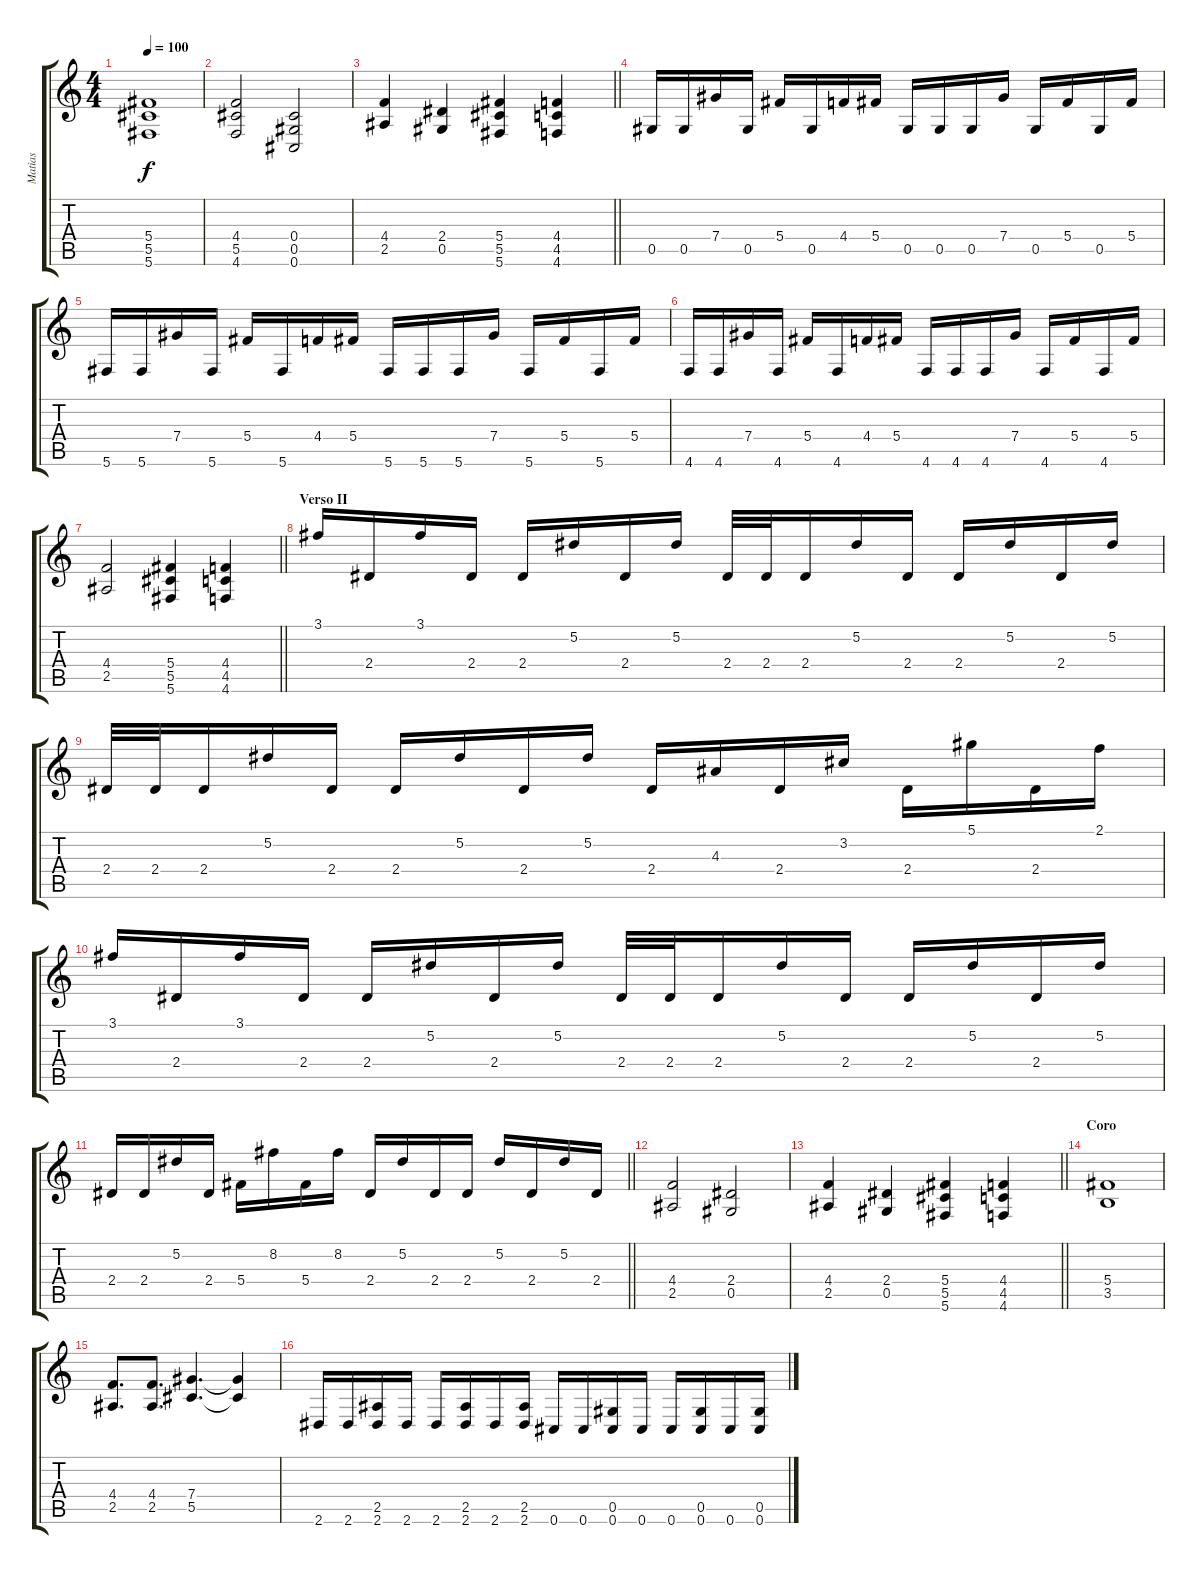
\track ("Matias" "Matias") {instrument distortionguitar}
\staff {score tabs}
\tuning (Eb4 Bb3 Gb3 Db3 Ab2 Db2) {hide}
\ts (4 4)
\tempo 100
\clef g2
\ks c
(5.4 5.5 5.6).1{dy f} |
(4.4 5.5 4.6).2 (0.4 0.5 0.6).2 |
\barLineRight lightlight
(4.4 2.5).4 (2.4 0.5).4 (5.4 5.5 5.6).4 (4.4 4.5 4.6).4 |
0.5.16 0.5.16 7.4.16 0.5.16 5.4.16 0.5.16 4.4.16 5.4.16 0.5.16 0.5.16 0.5.16 7.4.16 0.5.16 5.4.16 0.5.16 5.4.16 |
5.6.16 5.6.16 7.4.16 5.6.16 5.4.16 5.6.16 4.4.16 5.4.16 5.6.16 5.6.16 5.6.16 7.4.16 5.6.16 5.4.16 5.6.16 5.4.16 |
4.6.16 4.6.16 7.4.16 4.6.16 5.4.16 4.6.16 4.4.16 5.4.16 4.6.16 4.6.16 4.6.16 7.4.16 4.6.16 5.4.16 4.6.16 5.4.16 |
\barLineRight lightlight
(4.4 2.5).2 (5.4 5.5 5.6).4 (4.4 4.5 4.6).4 |
\section ("" "Verso II")
3.1.16 2.4.16 3.1.16 2.4.16 2.4.16 5.2.16 2.4.16 5.2.16 2.4.32 2.4.32 2.4.16 5.2.16 2.4.16 2.4.16 5.2.16 2.4.16 5.2.16 |
2.4.32 2.4.32 2.4.16 5.2.16 2.4.16 2.4.16 5.2.16 2.4.16 5.2.16 2.4.16 4.3.16 2.4.16 3.2.16 2.4.16 5.1.16 2.4.16 2.1.16 |
3.1.16 2.4.16 3.1.16 2.4.16 2.4.16 5.2.16 2.4.16 5.2.16 2.4.32 2.4.32 2.4.16 5.2.16 2.4.16 2.4.16 5.2.16 2.4.16 5.2.16 |
\barLineRight lightlight
2.4.16 2.4.16 5.2.16 2.4.16 5.4.16 8.2.16 5.4.16 8.2.16 2.4.16 5.2.16 2.4.16 2.4.16 5.2.16 2.4.16 5.2.16 2.4.16 |
(4.4 2.5).2 (2.4 0.5).2 |
\barLineRight lightlight
(4.4 2.5).4 (2.4 0.5).4 (5.4 5.5 5.6).4 (4.4 4.5 4.6).4 |
\section ("" "Coro")
(5.4 3.5).1 |
(4.4 2.5).8{d} (4.4 2.5).8{d} (7.4 5.5).4{d} (7.4{t} 5.5{t}).4 |
2.6.16 2.6.16 (2.5 2.6).16 2.6.16 2.6.16 (2.5 2.6).16 2.6.16 (2.5 2.6).16 0.6.16 0.6.16 (0.5 0.6).16 0.6.16 0.6.16 (0.5 0.6).16 0.6.16 (0.5 0.6).16
